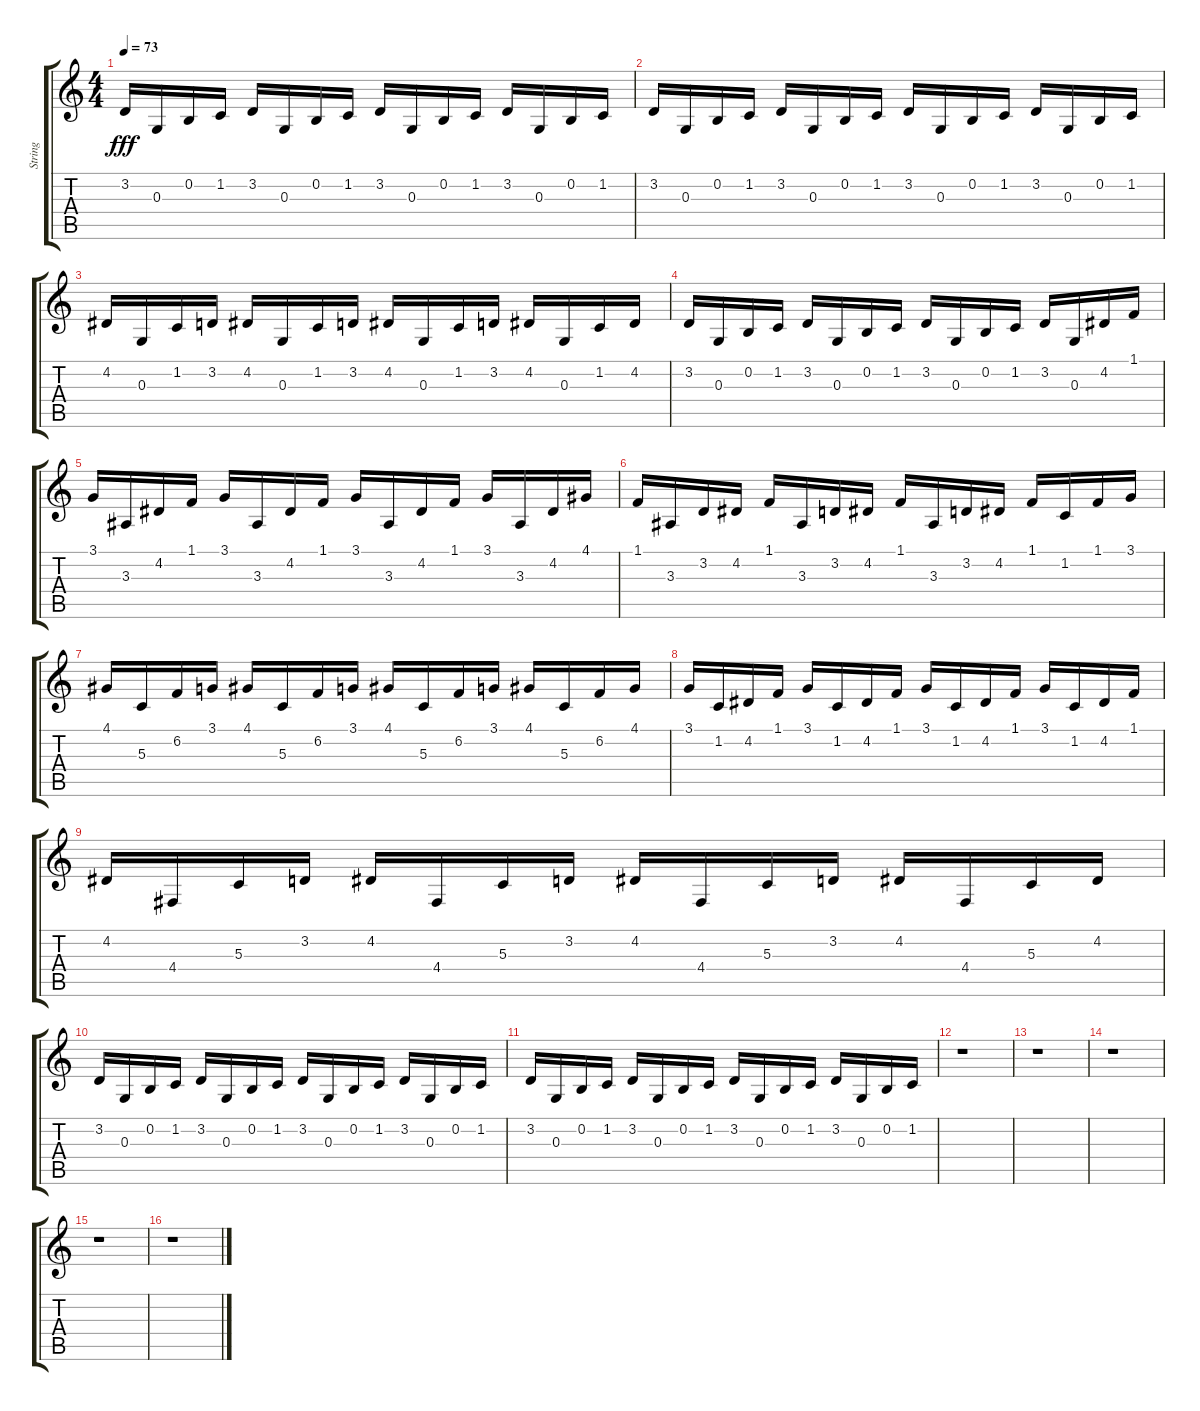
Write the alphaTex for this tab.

\track ("String" "String") {instrument stringensemble2}
\staff {score tabs}
\tuning (E4 B3 G3 D3 A2 E2) {hide}
\ts (4 4)
\tempo 73
\clef g2
\ks c
3.2.16{dy fff} 0.3.16 0.2.16 1.2.16 3.2.16 0.3.16 0.2.16 1.2.16 3.2.16 0.3.16 0.2.16 1.2.16 3.2.16 0.3.16 0.2.16 1.2.16 |
3.2.16 0.3.16 0.2.16 1.2.16 3.2.16 0.3.16 0.2.16 1.2.16 3.2.16 0.3.16 0.2.16 1.2.16 3.2.16 0.3.16 0.2.16 1.2.16 |
4.2.16 0.3.16 1.2.16 3.2.16 4.2.16 0.3.16 1.2.16 3.2.16 4.2.16 0.3.16 1.2.16 3.2.16 4.2.16 0.3.16 1.2.16 4.2.16 |
3.2.16 0.3.16 0.2.16 1.2.16 3.2.16 0.3.16 0.2.16 1.2.16 3.2.16 0.3.16 0.2.16 1.2.16 3.2.16 0.3.16 4.2.16 1.1.16 |
3.1.16 3.3.16 4.2.16 1.1.16 3.1.16 3.3.16 4.2.16 1.1.16 3.1.16 3.3.16 4.2.16 1.1.16 3.1.16 3.3.16 4.2.16 4.1.16 |
1.1.16 3.3.16 3.2.16 4.2.16 1.1.16 3.3.16 3.2.16 4.2.16 1.1.16 3.3.16 3.2.16 4.2.16 1.1.16 1.2.16 1.1.16 3.1.16 |
4.1.16 5.3.16 6.2.16 3.1.16 4.1.16 5.3.16 6.2.16 3.1.16 4.1.16 5.3.16 6.2.16 3.1.16 4.1.16 5.3.16 6.2.16 4.1.16 |
3.1.16 1.2.16 4.2.16 1.1.16 3.1.16 1.2.16 4.2.16 1.1.16 3.1.16 1.2.16 4.2.16 1.1.16 3.1.16 1.2.16 4.2.16 1.1.16 |
4.2.16 4.4.16 5.3.16 3.2.16 4.2.16 4.4.16 5.3.16 3.2.16 4.2.16 4.4.16 5.3.16 3.2.16 4.2.16 4.4.16 5.3.16 4.2.16 |
3.2.16 0.3.16 0.2.16 1.2.16 3.2.16 0.3.16 0.2.16 1.2.16 3.2.16 0.3.16 0.2.16 1.2.16 3.2.16 0.3.16 0.2.16 1.2.16 |
3.2.16 0.3.16 0.2.16 1.2.16 3.2.16 0.3.16 0.2.16 1.2.16 3.2.16 0.3.16 0.2.16 1.2.16 3.2.16 0.3.16 0.2.16 1.2.16 |
r.1 |
r.1 |
r.1 |
r.1 |
r.1
